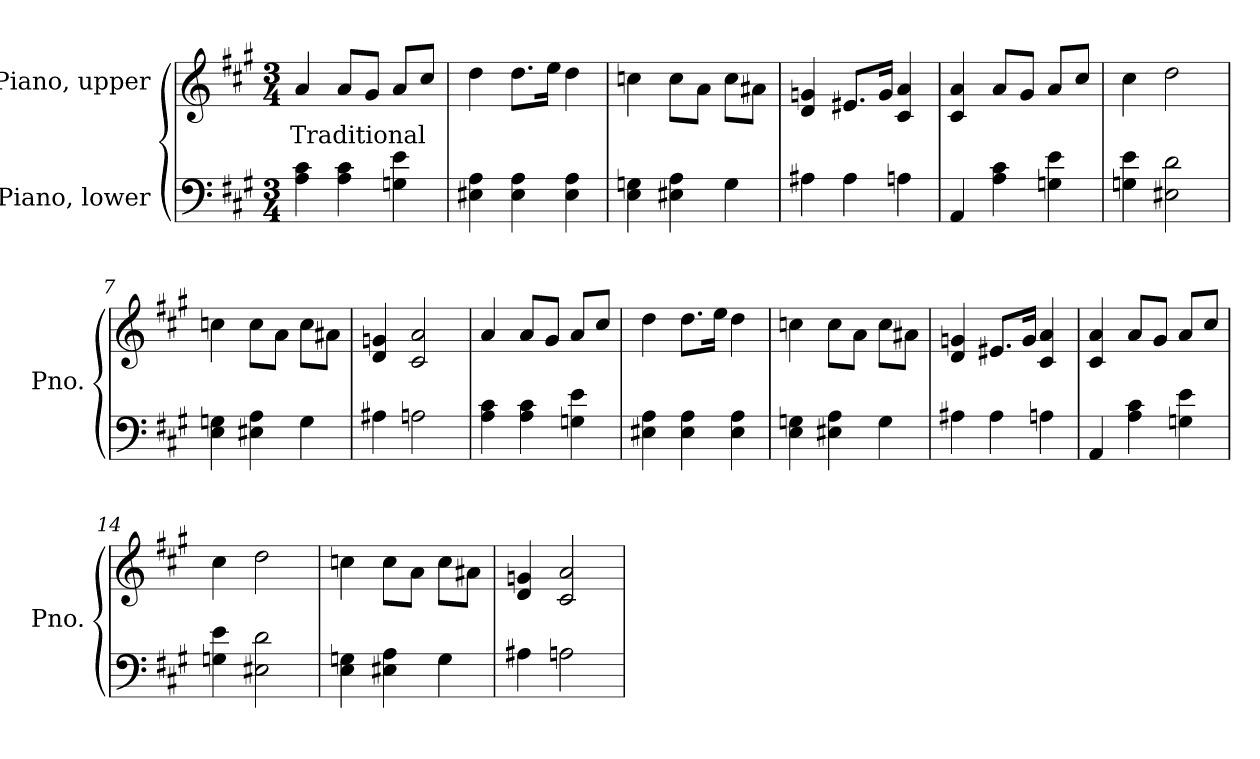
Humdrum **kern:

**kern	**kern	**text
*part2	*part1	*part1
*staff2	*staff1	*staff1
*I"Piano, lower	*I"Piano, upper	*
*I'Pno.	*I'Pno.	*
*clefF4	*clefG2	*
*k[f#c#g#]	*k[f#c#g#]	*
*M3/4	*M3/4	*
*MM100	*MM100	*
=1	=1	=1
!	!	!LO:LY:b
4A\ 4c#\	4a/	Traditional
4A\ 4c#\	8a/L	.
.	8g#/J	.
4Gn\ 4e\	8a/L	.
.	8cc#/J	.
=2	=2	=2
4E#X\ 4A\	4dd\	.
4E#\ 4A\	8.dd\L	.
.	16ee\Jk	.
4E#\ 4A\	4dd\	.
=3	=3	=3
4E\ 4Gn\	4ccn\	.
4E#X\ 4A\	8cc\L	.
.	8a\J	.
4G\	8cc\L	.
.	8a#X\J	.
=4	=4	=4
4A#X\	4d/ 4gn/	.
4A#\	8.e#X/L	.
.	16g/Jk	.
4An\	4c#/ 4a/	.
=5	=5	=5
4AA/	4c#/ 4a/	.
4A\ 4c#\	8a/L	.
.	8g#/J	.
4Gn\ 4e\	8a/L	.
.	8cc#/J	.
!!LO:LB:g=z
=6	=6	=6
4Gn\ 4e\	4cc#\	.
2E#X\ 2d\	2dd\	.
=7	=7	=7
4E\ 4Gn\	4ccn\	.
4E#X\ 4A\	8cc\L	.
.	8a\J	.
4G\	8cc\L	.
.	8a#X\J	.
=8	=8	=8
4A#X\	4d/ 4gn/	.
2An\	2c#/ 2a/	.
=9	=9	=9
4A\ 4c#\	4a/	.
4A\ 4c#\	8a/L	.
.	8g#/J	.
4Gn\ 4e\	8a/L	.
.	8cc#/J	.
=10	=10	=10
4E#X\ 4A\	4dd\	.
4E#\ 4A\	8.dd\L	.
.	16ee\Jk	.
4E#\ 4A\	4dd\	.
=11	=11	=11
4E\ 4Gn\	4ccn\	.
4E#X\ 4A\	8cc\L	.
.	8a\J	.
4G\	8cc\L	.
.	8a#X\J	.
=12	=12	=12
4A#X\	4d/ 4gn/	.
4A#\	8.e#X/L	.
.	16g/Jk	.
4An\	4c#/ 4a/	.
!!LO:LB:g=z
=13	=13	=13
4AA/	4c#/ 4a/	.
4A\ 4c#\	8a/L	.
.	8g#/J	.
4Gn\ 4e\	8a/L	.
.	8cc#/J	.
=14	=14	=14
4Gn\ 4e\	4cc#\	.
2E#X\ 2d\	2dd\	.
=15	=15	=15
4E\ 4Gn\	4ccn\	.
4E#X\ 4A\	8cc\L	.
.	8a\J	.
4G\	8cc\L	.
.	8a#X\J	.
=16	=16	=16
4A#X\	4d/ 4gn/	.
2An\	2c#/ 2a/	.
=	=	=
*-	*-	*-
